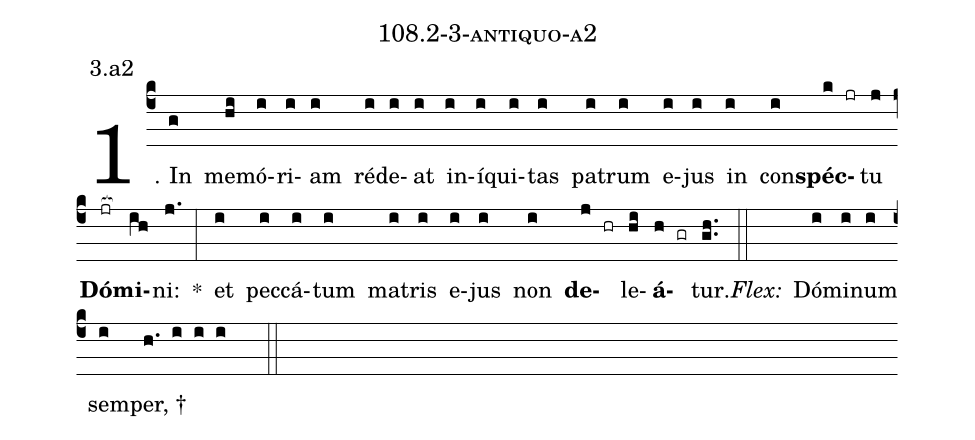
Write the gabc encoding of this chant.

name: 108.2-3-antiquo-a2;
annotation: 3.a2;
%%
(c4)1. In(g) me(hi)mó(i)ri(i)am(i) réd(i)e(i)at(i) in(i)í(i)qui(i)tas(i) pa(i)trum(i) e(i)jus(i) in(i) con(i)<b>spéc</b>(k jr)tu(j) <b>Dó</b>(jr[ocb:1{])<b>mi</b>(ih[ocb:0}])ni:(j.) *(:) et(i) pec(i)cá(i)tum(i) ma(i)tris(i) e(i)jus(i) non(i) <b>de</b>(j hr)le(hi)<b>á</b>(h gr)tur.(gh..) (::)
<i>Flex:</i>()  Dó(i)mi(i)num(i) sem(i)per, †(h. i i i  ::)
